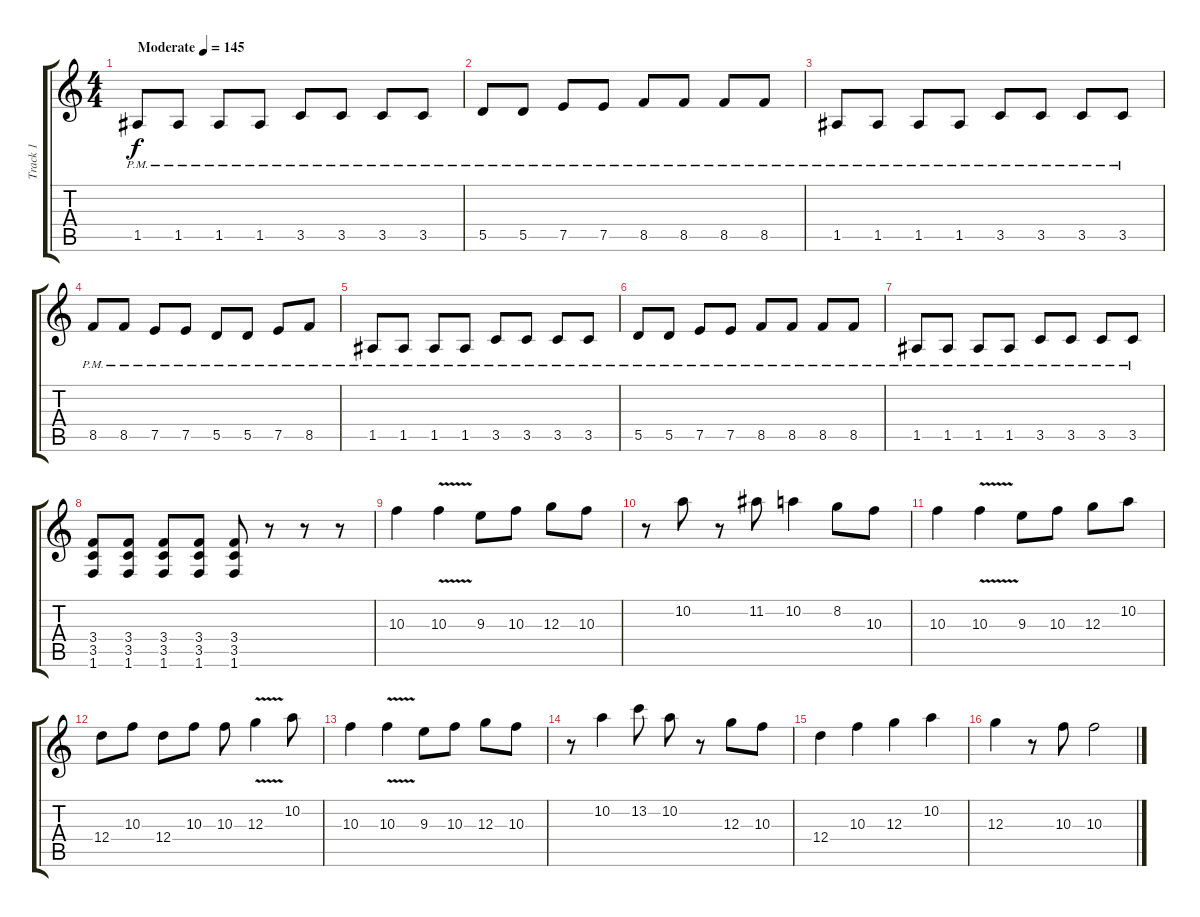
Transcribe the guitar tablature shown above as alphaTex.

\track ("Track 1" "Track 1") {instrument overdrivenguitar}
\staff {score tabs}
\tuning (E4 B3 G3 D3 A2 E2) {hide}
\ts (4 4)
\tempo (145 "Moderate")
\clef g2
\ks c
1.5{pm}.8{dy f instrument overdrivenguitar} 1.5{pm}.8 1.5{pm}.8 1.5{pm}.8 3.5{pm}.8 3.5{pm}.8 3.5{pm}.8 3.5{pm}.8 |
5.5{pm}.8 5.5{pm}.8 7.5{pm}.8 7.5{pm}.8 8.5{pm}.8 8.5{pm}.8 8.5{pm}.8 8.5{pm}.8 |
1.5{pm}.8 1.5{pm}.8 1.5{pm}.8 1.5{pm}.8 3.5{pm}.8 3.5{pm}.8 3.5{pm}.8 3.5{pm}.8 |
8.5{pm}.8 8.5{pm}.8 7.5{pm}.8 7.5{pm}.8 5.5{pm}.8 5.5{pm}.8 7.5{pm}.8 8.5{pm}.8 |
1.5{pm}.8 1.5{pm}.8 1.5{pm}.8 1.5{pm}.8 3.5{pm}.8 3.5{pm}.8 3.5{pm}.8 3.5{pm}.8 |
5.5{pm}.8 5.5{pm}.8 7.5{pm}.8 7.5{pm}.8 8.5{pm}.8 8.5{pm}.8 8.5{pm}.8 8.5{pm}.8 |
1.5{pm}.8 1.5{pm}.8 1.5{pm}.8 1.5{pm}.8 3.5{pm}.8 3.5{pm}.8 3.5{pm}.8 3.5{pm}.8 |
(3.4 3.5 1.6).8 (3.4 3.5 1.6).8 (3.4 3.5 1.6).8 (3.4 3.5 1.6).8 (3.4 3.5 1.6).8 r.8 r.8 r.8 |
10.3.4 10.3{v}.4 9.3.8 10.3.8 12.3.8 10.3.8 |
r.8 10.2.8 r.8 11.2.8 10.2.4 8.2.8 10.3.8 |
10.3.4 10.3{v}.4 9.3.8 10.3.8 12.3.8 10.2.8 |
12.4.8 10.3.8 12.4.8 10.3.8 10.3.8 12.3{v}.4 10.2.8 |
10.3.4 10.3{v}.4 9.3.8 10.3.8 12.3.8 10.3.8 |
r.8 10.2.4 13.2.8 10.2.8 r.8 12.3.8 10.3.8 |
12.4.4 10.3.4 12.3.4 10.2.4 |
12.3.4 r.8 10.3.8 10.3.2
